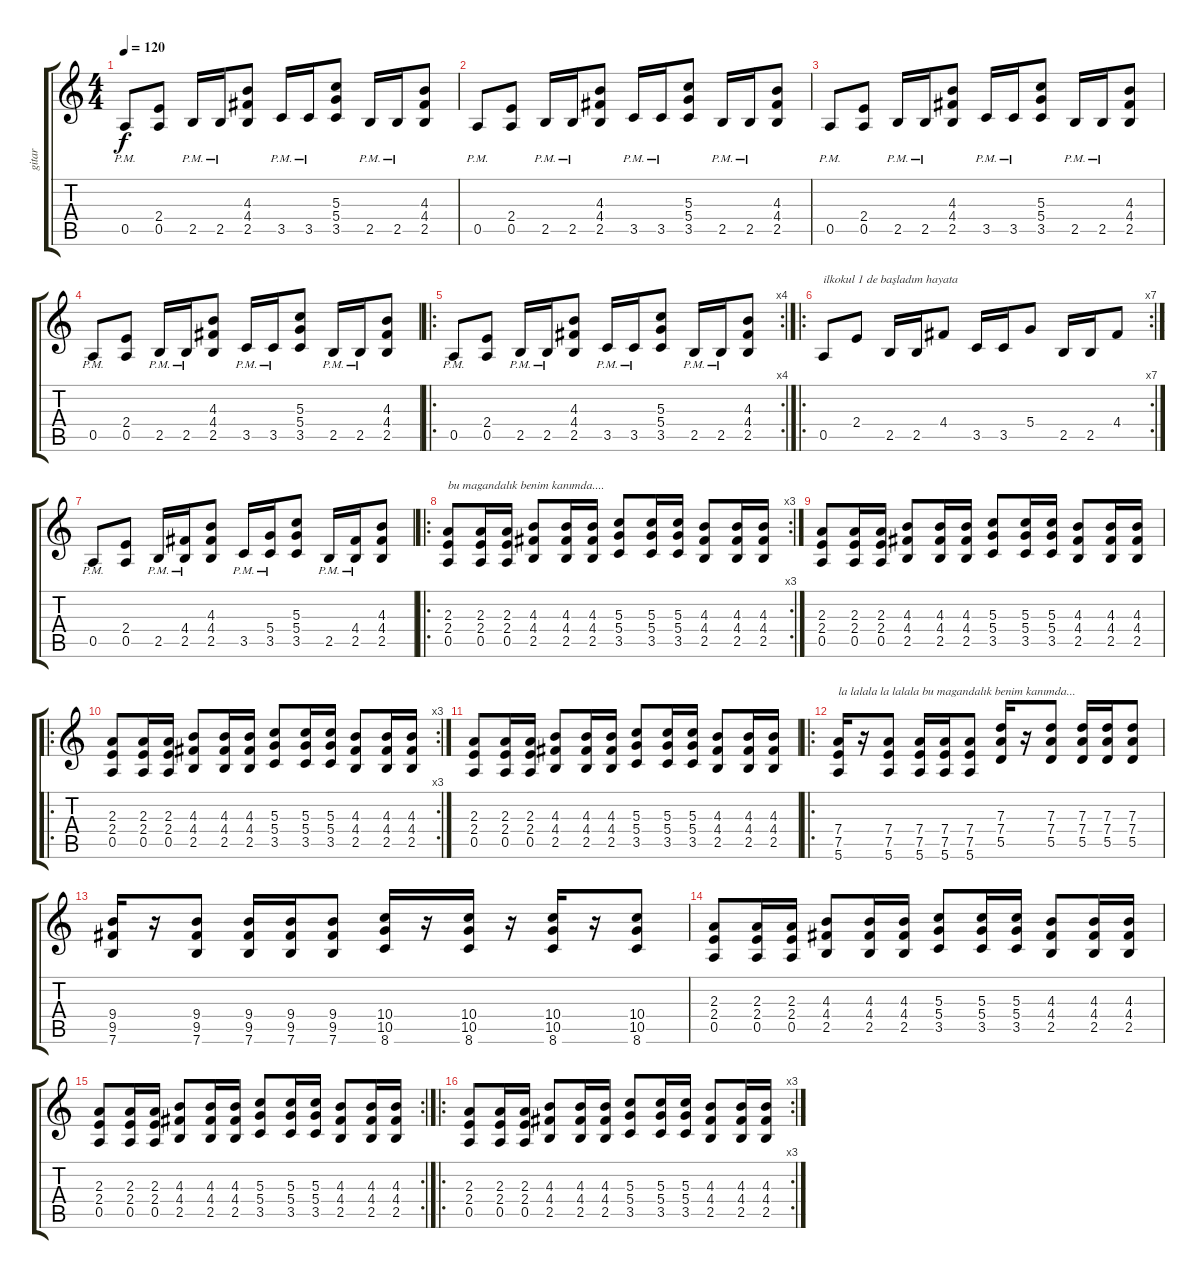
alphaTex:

\track ("gitar" "gitar") {instrument distortionguitar}
\staff {score tabs}
\tuning (E4 B3 G3 D3 A2 E2) {hide}
\ts (4 4)
\tempo 120
\clef g2
\ks c
0.5{pm}.8{dy f volume 16 instrument electricguitarclean} (2.4 0.5).8 2.5{pm}.16 2.5{pm}.16 (4.3 4.4 2.5).8 3.5{pm}.16 3.5{pm}.16 (5.3 5.4 3.5).8 2.5{pm}.16 2.5{pm}.16 (4.3 4.4 2.5).8 |
0.5{pm}.8 (2.4 0.5).8 2.5{pm}.16 2.5{pm}.16 (4.3 4.4 2.5).8 3.5{pm}.16 3.5{pm}.16 (5.3 5.4 3.5).8 2.5{pm}.16 2.5{pm}.16 (4.3 4.4 2.5).8 |
0.5{pm}.8 (2.4 0.5).8 2.5{pm}.16 2.5{pm}.16 (4.3 4.4 2.5).8 3.5{pm}.16 3.5{pm}.16 (5.3 5.4 3.5).8 2.5{pm}.16 2.5{pm}.16 (4.3 4.4 2.5).8 |
0.5{pm}.8{volume 14 instrument distortionguitar} (2.4 0.5).8 2.5{pm}.16 2.5{pm}.16 (4.3 4.4 2.5).8 3.5{pm}.16 3.5{pm}.16 (5.3 5.4 3.5).8 2.5{pm}.16 2.5{pm}.16 (4.3 4.4 2.5).8 |
\ro
\rc 4
0.5{pm}.8 (2.4 0.5).8 2.5{pm}.16 2.5{pm}.16 (4.3 4.4 2.5).8 3.5{pm}.16 3.5{pm}.16 (5.3 5.4 3.5).8 2.5{pm}.16 2.5{pm}.16 (4.3 4.4 2.5).8 |
\ro
\rc 7
0.5.8{txt "ilkokul 1 de başladım hayata " instrument electricguitarmuted} 2.4.8{instrument distortionguitar} 2.5.16{instrument electricguitarmuted} 2.5.16 4.4.8{instrument distortionguitar} 3.5.16{instrument electricguitarmuted} 3.5.16 5.4.8{instrument distortionguitar} 2.5.16{instrument electricguitarmuted} 2.5.16 4.4.8{instrument distortionguitar} |
0.5{pm}.8 (2.4 0.5).8 2.5{pm}.16 (4.4 2.5{pm}).16 (4.3 4.4 2.5).8 3.5{pm}.16 (5.4 3.5{pm}).16 (5.3 5.4 3.5).8 2.5{pm}.16 (4.4 2.5{pm}).16 (4.3 4.4 2.5).8 |
\ro
\rc 3
(2.3 2.4 0.5).8{txt "bu magandalık benim kanımda...."} (2.3 2.4 0.5).16 (2.3 2.4 0.5).16 (4.3 4.4 2.5).8 (4.3 4.4 2.5).16 (4.3 4.4 2.5).16 (5.3 5.4 3.5).8 (5.3 5.4 3.5).16 (5.3 5.4 3.5).16 (4.3 4.4 2.5).8 (4.3 4.4 2.5).16 (4.3 4.4 2.5).16 |
(2.3 2.4 0.5).8 (2.3 2.4 0.5).16 (2.3 2.4 0.5).16 (4.3 4.4 2.5).8 (4.3 4.4 2.5).16 (4.3 4.4 2.5).16 (5.3 5.4 3.5).8 (5.3 5.4 3.5).16 (5.3 5.4 3.5).16 (4.3 4.4 2.5).8 (4.3 4.4 2.5).16 (4.3 4.4 2.5).16 |
\ro
\rc 3
(2.3 2.4 0.5).8 (2.3 2.4 0.5).16 (2.3 2.4 0.5).16 (4.3 4.4 2.5).8 (4.3 4.4 2.5).16 (4.3 4.4 2.5).16 (5.3 5.4 3.5).8 (5.3 5.4 3.5).16 (5.3 5.4 3.5).16 (4.3 4.4 2.5).8 (4.3 4.4 2.5).16 (4.3 4.4 2.5).16 |
(2.3 2.4 0.5).8 (2.3 2.4 0.5).16 (2.3 2.4 0.5).16 (4.3 4.4 2.5).8 (4.3 4.4 2.5).16 (4.3 4.4 2.5).16 (5.3 5.4 3.5).8 (5.3 5.4 3.5).16 (5.3 5.4 3.5).16 (4.3 4.4 2.5).8 (4.3 4.4 2.5).16 (4.3 4.4 2.5).16 |
\ro
(7.4 7.5 5.6).16{txt "la lalala la lalala bu magandalık benim kanımda..."} r.16 (7.4 7.5 5.6).8 (7.4 7.5 5.6).16 (7.4 7.5 5.6).16 (7.4 7.5 5.6).8 (7.3 7.4 5.5).16 r.16 (7.3 7.4 5.5).8 (7.3 7.4 5.5).16 (7.3 7.4 5.5).16 (7.3 7.4 5.5).8 |
(9.4 9.5 7.6).16 r.16 (9.4 9.5 7.6).8 (9.4 9.5 7.6).16 (9.4 9.5 7.6).16 (9.4 9.5 7.6).8 (10.4 10.5 8.6).16 r.16 (10.4 10.5 8.6).16 r.16 (10.4 10.5 8.6).16 r.16 (10.4 10.5 8.6).8 |
(2.3 2.4 0.5).8 (2.3 2.4 0.5).16 (2.3 2.4 0.5).16 (4.3 4.4 2.5).8 (4.3 4.4 2.5).16 (4.3 4.4 2.5).16 (5.3 5.4 3.5).8 (5.3 5.4 3.5).16 (5.3 5.4 3.5).16 (4.3 4.4 2.5).8 (4.3 4.4 2.5).16 (4.3 4.4 2.5).16 |
\rc 2
(2.3 2.4 0.5).8 (2.3 2.4 0.5).16 (2.3 2.4 0.5).16 (4.3 4.4 2.5).8 (4.3 4.4 2.5).16 (4.3 4.4 2.5).16 (5.3 5.4 3.5).8 (5.3 5.4 3.5).16 (5.3 5.4 3.5).16 (4.3 4.4 2.5).8 (4.3 4.4 2.5).16 (4.3 4.4 2.5).16 |
\ro
\rc 3
(2.3 2.4 0.5).8 (2.3 2.4 0.5).16 (2.3 2.4 0.5).16 (4.3 4.4 2.5).8 (4.3 4.4 2.5).16 (4.3 4.4 2.5).16 (5.3 5.4 3.5).8 (5.3 5.4 3.5).16 (5.3 5.4 3.5).16 (4.3 4.4 2.5).8 (4.3 4.4 2.5).16 (4.3 4.4 2.5).16
